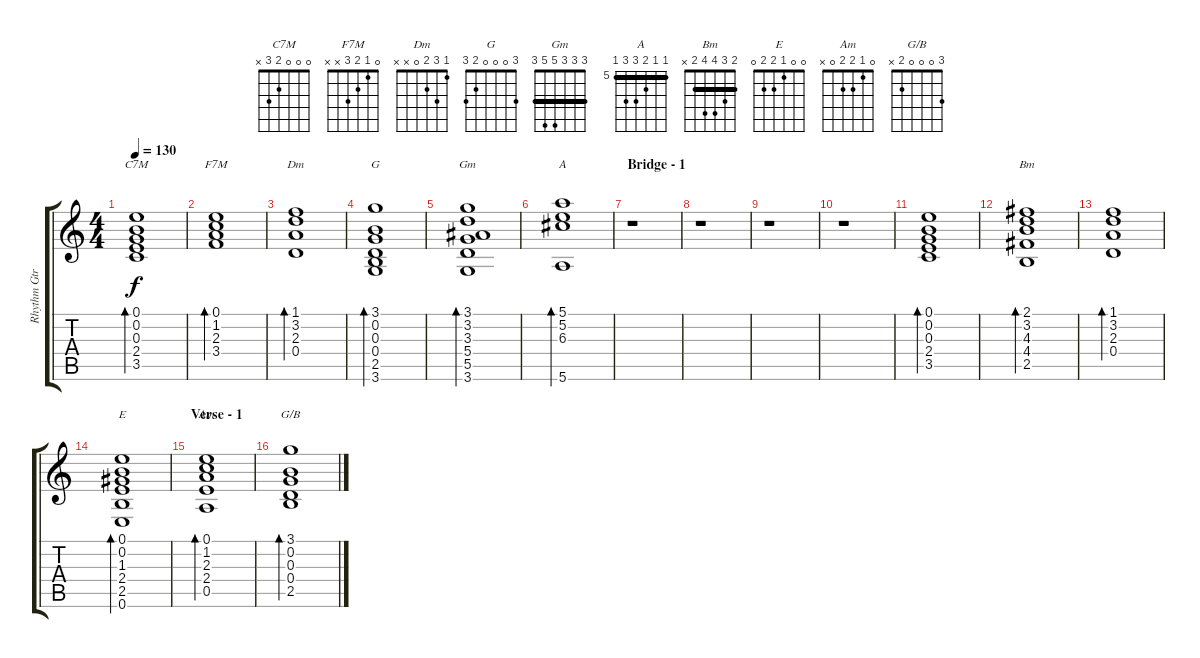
\track ("Rhythm Gtr. 2" "Rhythm Gtr") {instrument acousticguitarsteel}
\staff {score tabs}
\tuning (E4 B3 G3 D3 A2 E2) {hide}
\chord ("C7M" 0 0 0 2 3 x)
\chord ("F7M" 0 1 2 3 x x)
\chord ("Dm" 1 3 2 0 x x)
\chord ("G" 3 0 0 0 2 3)
\chord ("Gm" 3 3 3 5 5 3) {barre 3}
\chord ("A" 5 5 6 7 7 5) {firstfret 5 barre 5}
\chord ("Bm" 2 3 4 4 2 x) {barre 2}
\chord ("E" 0 0 1 2 2 0)
\chord ("Am" 0 1 2 2 0 x)
\chord ("G/B" 3 0 0 0 2 x)
\ts (4 4)
\tempo 130
\clef g2
\ks c
(0.1 0.2 0.3 2.4 3.5).1{bd 120 ch "C7M" dy f} |
(0.1 1.2 2.3 3.4).1{bd 120 ch "F7M"} |
(1.1 3.2 2.3 0.4).1{bd 120 ch "Dm"} |
(3.1 0.2 0.3 0.4 2.5 3.6).1{bd 120 ch "G"} |
(3.1 3.2 3.3 5.4 5.5 3.6).1{bd 120 ch "Gm"} |
(5.1 5.2 6.3 5.6).1{bd 120 ch "A"} |
\section ("" "Bridge - 1")
r.1 |
r.1 |
r.1 |
r.1 |
(0.1 0.2 0.3 2.4 3.5).1{bd 120} |
(2.1 3.2 4.3 4.4 2.5).1{bd 120 ch "Bm"} |
(1.1 3.2 2.3 0.4).1{bd 120} |
(0.1 0.2 1.3 2.4 2.5 0.6).1{bd 120 ch "E"} |
\section ("" "Verse - 1")
(0.1 1.2 2.3 2.4 0.5).1{bd 120 ch "Am"} |
(3.1 0.2 0.3 0.4 2.5).1{bd 120 ch "G/B"}
